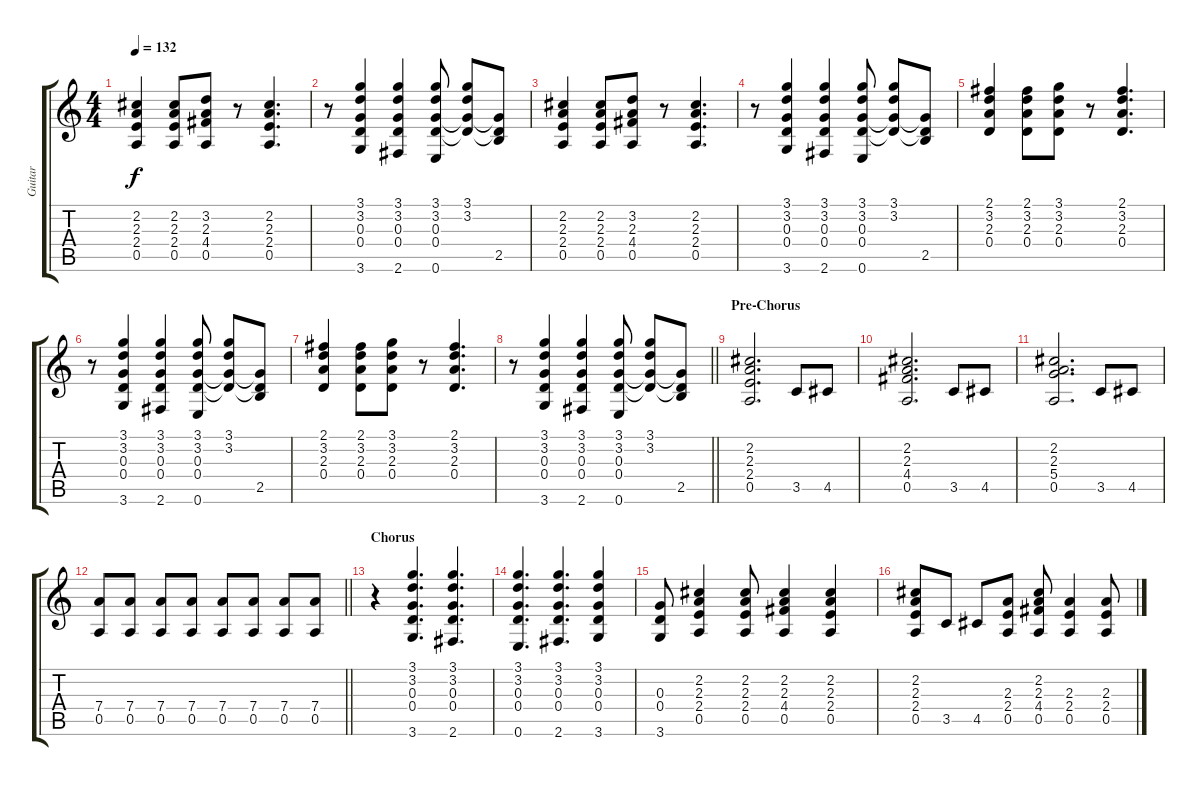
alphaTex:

\track ("Guitar" "Guitar") {instrument distortionguitar}
\staff {score tabs}
\tuning (E4 B3 G3 D3 A2 E2) {hide}
\ts (4 4)
\tempo 132
\clef g2
\ks c
(2.2 2.3 2.4 0.5).4{dy f} (2.2 2.3 2.4 0.5).8 (3.2 2.3 4.4 0.5).8 r.8 (2.2 2.3 2.4 0.5).4{d} |
r.8 (3.1 3.2 0.3 0.4 3.6).4 (3.1 3.2 0.3 0.4 2.6).4 (3.1 3.2 0.3 0.4 0.6).8 (3.1 3.2 0.3{t} 0.4{t}).8 (0.3{t} 0.4{t} 2.5).8 |
(2.2 2.3 2.4 0.5).4 (2.2 2.3 2.4 0.5).8 (3.2 2.3 4.4 0.5).8 r.8 (2.2 2.3 2.4 0.5).4{d} |
r.8 (3.1 3.2 0.3 0.4 3.6).4 (3.1 3.2 0.3 0.4 2.6).4 (3.1 3.2 0.3 0.4 0.6).8 (3.1 3.2 0.3{t} 0.4{t}).8 (0.3{t} 0.4{t} 2.5).8 |
(2.1 3.2 2.3 0.4).4 (2.1 3.2 2.3 0.4).8 (3.1 3.2 2.3 0.4).8 r.8 (2.1 3.2 2.3 0.4).4{d} |
r.8 (3.1 3.2 0.3 0.4 3.6).4 (3.1 3.2 0.3 0.4 2.6).4 (3.1 3.2 0.3 0.4 0.6).8 (3.1 3.2 0.3{t} 0.4{t}).8 (0.3{t} 0.4{t} 2.5).8 |
(2.1 3.2 2.3 0.4).4 (2.1 3.2 2.3 0.4).8 (3.1 3.2 2.3 0.4).8 r.8 (2.1 3.2 2.3 0.4).4{d} |
\barLineRight lightlight
r.8 (3.1 3.2 0.3 0.4 3.6).4 (3.1 3.2 0.3 0.4 2.6).4 (3.1 3.2 0.3 0.4 0.6).8 (3.1 3.2 0.3{t} 0.4{t}).8 (0.3{t} 0.4{t} 2.5).8 |
\section ("" "Pre-Chorus")
(2.2 2.3 2.4 0.5).2{d} 3.5.8 4.5.8 |
(2.2 2.3 4.4 0.5).2{d} 3.5.8 4.5.8 |
(2.2 2.3 5.4 0.5).2{d} 3.5.8 4.5.8 |
\barLineRight lightlight
(7.4 0.5).8 (7.4 0.5).8 (7.4 0.5).8 (7.4 0.5).8 (7.4 0.5).8 (7.4 0.5).8 (7.4 0.5).8 (7.4 0.5).8 |
\section ("" "Chorus")
r.4 (3.1 3.2 0.3 0.4 3.6).4{d} (3.1 3.2 0.3 0.4 2.6).4{d} |
(3.1 3.2 0.3 0.4 0.6).4{d} (3.1 3.2 0.3 0.4 2.6).4{d} (3.1 3.2 0.3 0.4 3.6).4 |
(0.3 0.4 3.6).8 (2.2 2.3 2.4 0.5).4 (2.2 2.3 2.4 0.5).8 (2.2 2.3 4.4 0.5).4 (2.2 2.3 2.4 0.5).4 |
(2.2 2.3 2.4 0.5).8 3.5.8 4.5.8 (2.3 2.4 0.5).8 (2.2 2.3 4.4 0.5).8 (2.3 2.4 0.5).4 (2.3 2.4 0.5).8
